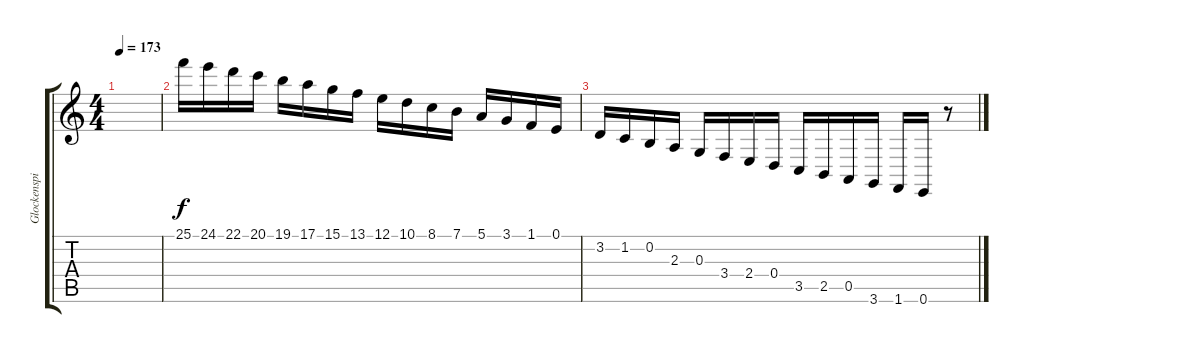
\track ("Glockenspiel" "Glockenspi") {instrument glockenspiel}
\staff {score tabs}
\tuning (E4 B3 G3 D3 A2 E2) {hide}
\ts (4 4)
\tempo 173
\clef g2
\ks c
|
25.1.16 24.1.16 22.1.16 20.1.16 19.1.16 17.1.16 15.1.16 13.1.16 12.1.16 10.1.16 8.1.16 7.1.16 5.1.16 3.1.16 1.1.16 0.1.16 |
3.2.16 1.2.16 0.2.16 2.3.16 0.3.16 3.4.16 2.4.16 0.4.16 3.5.16 2.5.16 0.5.16 3.6.16 1.6.16 0.6.16 r.8
